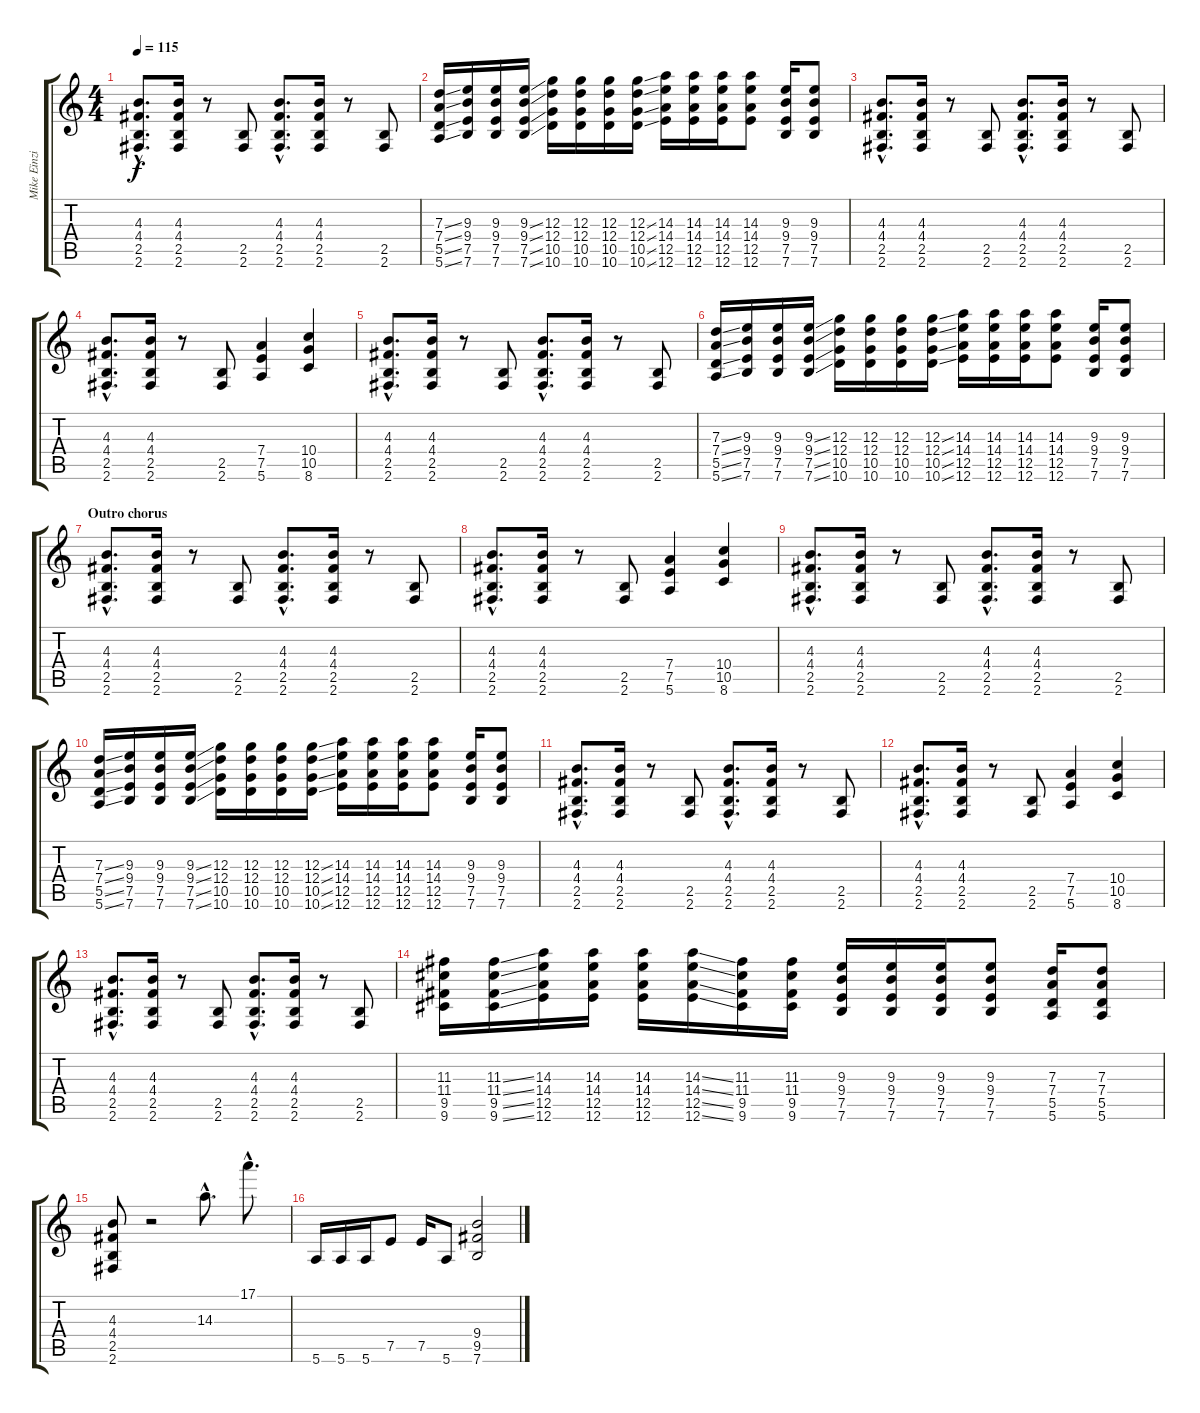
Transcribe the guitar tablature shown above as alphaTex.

\track ("Mike Einzinger" "Mike Einzi") {instrument distortionguitar}
\staff {score tabs}
\tuning (E4 B3 G3 D3 A2 E2) {hide}
\ts (4 4)
\tempo 115
\clef g2
\ks c
(4.3{hac} 4.4{hac} 2.5{hac} 2.6{hac}).8{d dy f} (4.3 4.4 2.5 2.6).16 r.8 (2.5 2.6).8 (4.3{hac} 4.4{hac} 2.5{hac} 2.6{hac}).8{d} (4.3 4.4 2.5 2.6).16 r.8 (2.5 2.6).8 |
(7.3{ss} 7.4{ss} 5.5{ss} 5.6{ss}).16 (9.3 9.4 7.5 7.6).16 (9.3 9.4 7.5 7.6).16 (9.3{ss} 9.4{ss} 7.5{ss} 7.6{ss}).16 (12.3 12.4 10.5 10.6).16 (12.3 12.4 10.5 10.6).16 (12.3 12.4 10.5 10.6).16 (12.3{ss} 12.4{ss} 10.5{ss} 10.6{ss}).16 (14.3 14.4 12.5 12.6).16 (14.3 14.4 12.5 12.6).16 (14.3 14.4 12.5 12.6).16 (14.3 14.4 12.5 12.6).8 (9.3 9.4 7.5 7.6).16 (9.3 9.4 7.5 7.6).8 |
(4.3{hac} 4.4{hac} 2.5{hac} 2.6{hac}).8{d} (4.3 4.4 2.5 2.6).16 r.8 (2.5 2.6).8 (4.3{hac} 4.4{hac} 2.5{hac} 2.6{hac}).8{d} (4.3 4.4 2.5 2.6).16 r.8 (2.5 2.6).8 |
(4.3{hac} 4.4{hac} 2.5{hac} 2.6{hac}).8{d} (4.3 4.4 2.5 2.6).16 r.8 (2.5 2.6).8 (7.4 7.5 5.6).4 (10.4 10.5 8.6).4 |
(4.3{hac} 4.4{hac} 2.5{hac} 2.6{hac}).8{d} (4.3 4.4 2.5 2.6).16 r.8 (2.5 2.6).8 (4.3{hac} 4.4{hac} 2.5{hac} 2.6{hac}).8{d} (4.3 4.4 2.5 2.6).16 r.8 (2.5 2.6).8 |
(7.3{ss} 7.4{ss} 5.5{ss} 5.6{ss}).16 (9.3 9.4 7.5 7.6).16 (9.3 9.4 7.5 7.6).16 (9.3{ss} 9.4{ss} 7.5{ss} 7.6{ss}).16 (12.3 12.4 10.5 10.6).16 (12.3 12.4 10.5 10.6).16 (12.3 12.4 10.5 10.6).16 (12.3{ss} 12.4{ss} 10.5{ss} 10.6{ss}).16 (14.3 14.4 12.5 12.6).16 (14.3 14.4 12.5 12.6).16 (14.3 14.4 12.5 12.6).16 (14.3 14.4 12.5 12.6).8 (9.3 9.4 7.5 7.6).16 (9.3 9.4 7.5 7.6).8 |
\section ("" "Outro chorus")
(4.3{hac} 4.4{hac} 2.5{hac} 2.6{hac}).8{d} (4.3 4.4 2.5 2.6).16 r.8 (2.5 2.6).8 (4.3{hac} 4.4{hac} 2.5{hac} 2.6{hac}).8{d} (4.3 4.4 2.5 2.6).16 r.8 (2.5 2.6).8 |
(4.3{hac} 4.4{hac} 2.5{hac} 2.6{hac}).8{d} (4.3 4.4 2.5 2.6).16 r.8 (2.5 2.6).8 (7.4 7.5 5.6).4 (10.4 10.5 8.6).4 |
(4.3{hac} 4.4{hac} 2.5{hac} 2.6{hac}).8{d} (4.3 4.4 2.5 2.6).16 r.8 (2.5 2.6).8 (4.3{hac} 4.4{hac} 2.5{hac} 2.6{hac}).8{d} (4.3 4.4 2.5 2.6).16 r.8 (2.5 2.6).8 |
(7.3{ss} 7.4{ss} 5.5{ss} 5.6{ss}).16 (9.3 9.4 7.5 7.6).16 (9.3 9.4 7.5 7.6).16 (9.3{ss} 9.4{ss} 7.5{ss} 7.6{ss}).16 (12.3 12.4 10.5 10.6).16 (12.3 12.4 10.5 10.6).16 (12.3 12.4 10.5 10.6).16 (12.3{ss} 12.4{ss} 10.5{ss} 10.6{ss}).16 (14.3 14.4 12.5 12.6).16 (14.3 14.4 12.5 12.6).16 (14.3 14.4 12.5 12.6).16 (14.3 14.4 12.5 12.6).8 (9.3 9.4 7.5 7.6).16 (9.3 9.4 7.5 7.6).8 |
(4.3{hac} 4.4{hac} 2.5{hac} 2.6{hac}).8{d} (4.3 4.4 2.5 2.6).16 r.8 (2.5 2.6).8 (4.3{hac} 4.4{hac} 2.5{hac} 2.6{hac}).8{d} (4.3 4.4 2.5 2.6).16 r.8 (2.5 2.6).8 |
(4.3{hac} 4.4{hac} 2.5{hac} 2.6{hac}).8{d} (4.3 4.4 2.5 2.6).16 r.8 (2.5 2.6).8 (7.4 7.5 5.6).4 (10.4 10.5 8.6).4 |
(4.3{hac} 4.4{hac} 2.5{hac} 2.6{hac}).8{d} (4.3 4.4 2.5 2.6).16 r.8 (2.5 2.6).8 (4.3{hac} 4.4{hac} 2.5{hac} 2.6{hac}).8{d} (4.3 4.4 2.5 2.6).16 r.8 (2.5 2.6).8 |
(11.3 11.4 9.5 9.6).16 (11.3{ss} 11.4{ss} 9.5{ss} 9.6{ss}).16 (14.3 14.4 12.5 12.6).16 (14.3 14.4 12.5 12.6).16 (14.3 14.4 12.5 12.6).16 (14.3{ss} 14.4{ss} 12.5{ss} 12.6{ss}).16 (11.3 11.4 9.5 9.6).16 (11.3 11.4 9.5 9.6).16 (9.3 9.4 7.5 7.6).16 (9.3 9.4 7.5 7.6).16 (9.3 9.4 7.5 7.6).16 (9.3 9.4 7.5 7.6).8 (7.3 7.4 5.5 5.6).16 (7.3 7.4 5.5 5.6).8 |
(4.3 4.4 2.5 2.6).8 r.2 14.3{hac}.8{d} 17.1{hac}.8{d} |
5.6.16 5.6.16 5.6.16 7.5.8 7.5.16 5.6.8 (9.4{ss} 9.5{ss} 7.6{ss}).2
